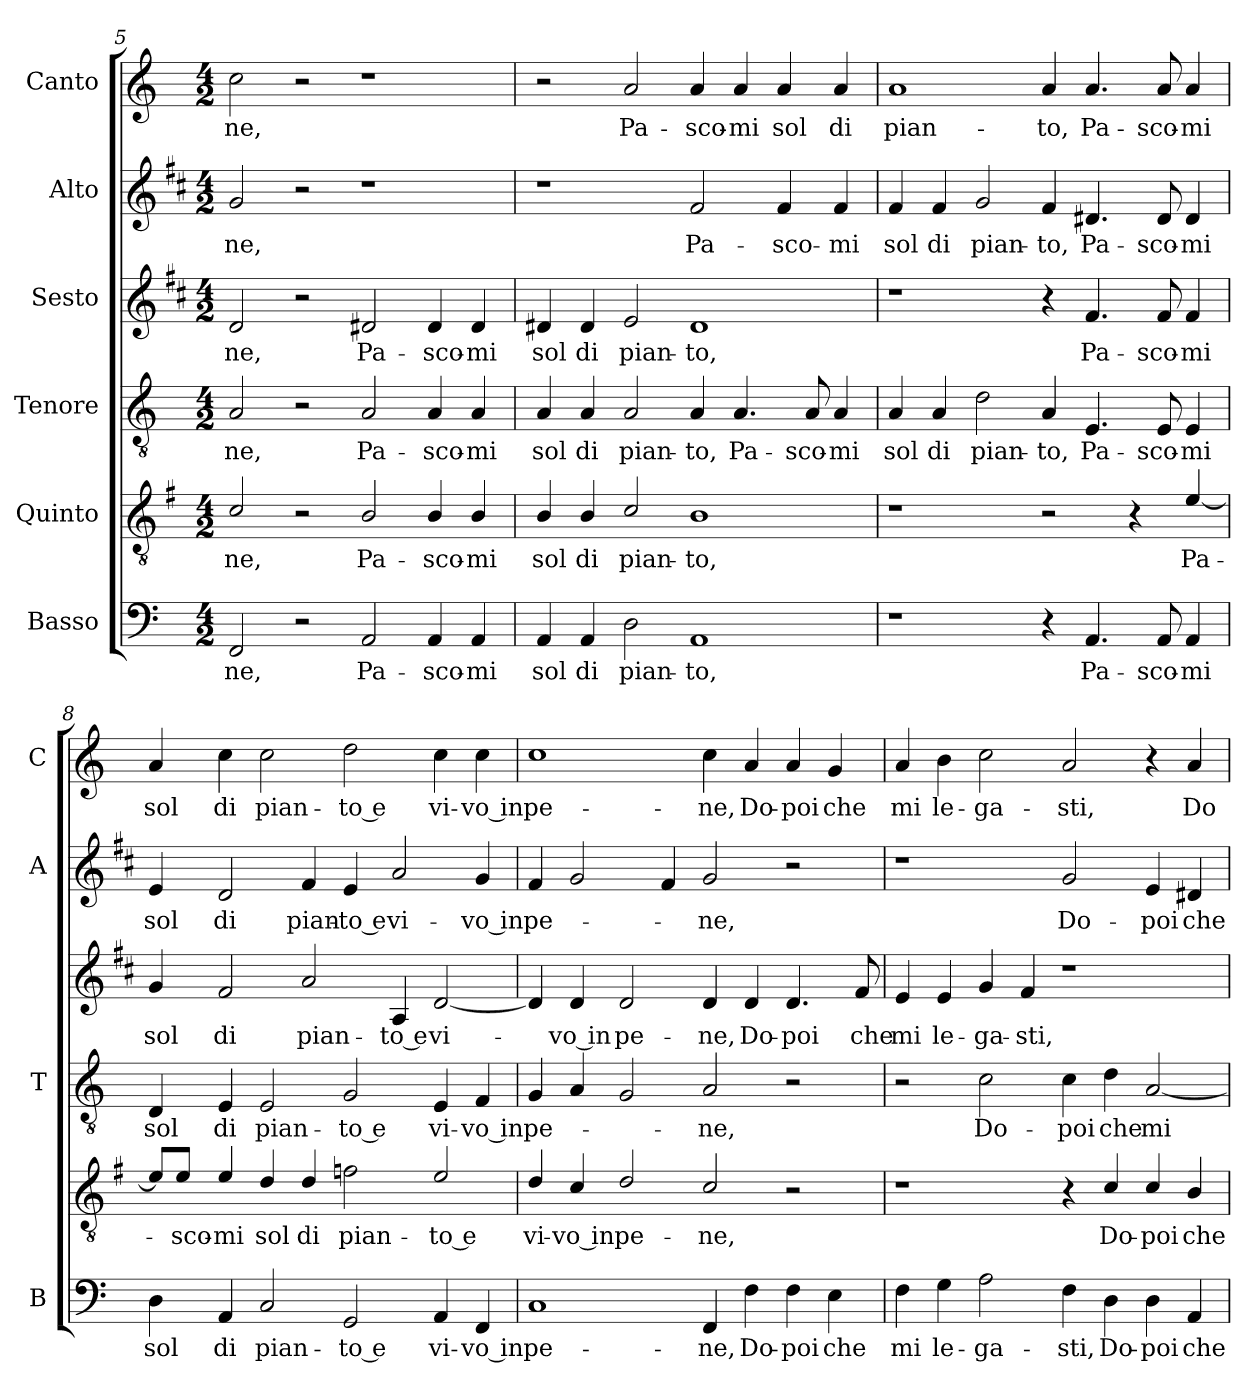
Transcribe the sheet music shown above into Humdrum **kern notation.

**kern	**text	**kern	**text	**kern	**text	**kern	**text	**kern	**text	**kern	**text
*part6	*part6	*part5	*part5	*part4	*part4	*part3	*part3	*part2	*part2	*part1	*part1
*staff6	*staff6	*staff5	*staff5	*staff4	*staff4	*staff3	*staff3	*staff2	*staff2	*staff1	*staff1
*I"Basso	*	*I"Quinto	*	*I"Tenore	*	*I"Sesto	*	*I"Alto	*	*I"Canto	*
*I'B	*	*	*	*I'T	*	*	*	*I'A	*	*I'C	*
*clefF4	*	*clefGv2	*	*clefGv2	*	*clefG2	*	*clefG2	*	*clefG2	*
*	*	*ITrd4c7	*	*	*	*ITrd1c2	*	*ITrd1c2	*	*	*
*k[]	*	*k[]	*	*k[]	*	*k[]	*	*k[]	*	*k[]	*
*C:	*	*C:	*	*C:	*	*C:	*	*C:	*	*C:	*
*M4/2	*	*M4/2	*	*M4/2	*	*M4/2	*	*M4/2	*	*M4/2	*
=5	=5	=5	=5	=5	=5	=5	=5	=5	=5	=5	=5
!	!LO:LY:b	!	!LO:LY:b	!	!LO:LY:b	!	!LO:LY:b	!	!LO:LY:b	!	!LO:LY:b
2FF/	-ne,	2F/	-ne,	2A/	-ne,	2c/	-ne,	2f/	-ne,	2cc\	-ne,
2r	.	2r	.	2r	.	2r	.	2r	.	2r	.
!	!LO:LY:b	!	!LO:LY:b	!	!LO:LY:b	!	!LO:LY:b	!	!	!	!
2AA/	Pa-	2E/	Pa-	2A/	Pa-	2c#X/	Pa-	1r	.	1r	.
!	!LO:LY:b	!	!LO:LY:b	!	!LO:LY:b	!	!LO:LY:b	!	!	!	!
4AA/	-sco-	4E/	-sco-	4A/	-sco-	4c#/	-sco-	.	.	.	.
!	!LO:LY:b	!	!LO:LY:b	!	!LO:LY:b	!	!LO:LY:b	!	!	!	!
4AA/	-mi	4E/	-mi	4A/	-mi	4c#/	-mi	.	.	.	.
=6	=6	=6	=6	=6	=6	=6	=6	=6	=6	=6	=6
!	!LO:LY:b	!	!LO:LY:b	!	!LO:LY:b	!	!LO:LY:b	!	!	!	!
4AA/	sol	4E/	sol	4A/	sol	4c#X/	sol	1r	.	2r	.
!	!LO:LY:b	!	!LO:LY:b	!	!LO:LY:b	!	!LO:LY:b	!	!	!	!
4AA/	di	4E/	di	4A/	di	4c#/	di	.	.	.	.
!	!LO:LY:b	!	!LO:LY:b	!	!LO:LY:b	!	!LO:LY:b	!	!	!	!LO:LY:b
2D\	pian-	2F/	pian-	2A/	pian-	2d/	pian-	.	.	2a/	Pa-
!	!LO:LY:b	!	!LO:LY:b	!	!LO:LY:b	!	!LO:LY:b	!	!LO:LY:b	!	!LO:LY:b
1AA	-to,	1E	-to,	4A/	-to,	1c#	-to,	2e/	Pa-	4a/	-sco-
!	!	!	!	!	!LO:LY:b	!	!	!	!	!	!LO:LY:b
.	.	.	.	4.A/	Pa-	.	.	.	.	4a/	-mi
!	!	!	!	!	!	!	!	!	!LO:LY:b	!	!LO:LY:b
.	.	.	.	.	.	.	.	4e/	-sco-	4a/	sol
!	!	!	!	!	!LO:LY:b	!	!	!	!	!	!
.	.	.	.	8A/	-sco-	.	.	.	.	.	.
!	!	!	!	!	!LO:LY:b	!	!	!	!LO:LY:b	!	!LO:LY:b
.	.	.	.	4A/	-mi	.	.	4e/	-mi	4a/	di
=7	=7	=7	=7	=7	=7	=7	=7	=7	=7	=7	=7
!	!	!	!	!	!LO:LY:b	!	!	!	!LO:LY:b	!	!LO:LY:b
1r	.	1r	.	4A/	sol	1r	.	4e/	sol	1a	pian-
!	!	!	!	!	!LO:LY:b	!	!	!	!LO:LY:b	!	!
.	.	.	.	4A/	di	.	.	4e/	di	.	.
!	!	!	!	!	!LO:LY:b	!	!	!	!LO:LY:b	!	!
.	.	.	.	2d\	pian-	.	.	2f/	pian-	.	.
!	!	!	!	!	!LO:LY:b	!	!	!	!LO:LY:b	!	!LO:LY:b
4r	.	2r	.	4A/	-to,	4r	.	4e/	-to,	4a/	-to,
!	!LO:LY:b	!	!	!	!LO:LY:b	!	!LO:LY:b	!	!LO:LY:b	!	!LO:LY:b
4.AA/	Pa-	.	.	4.E/	Pa-	4.e/	Pa-	4.c#X/	Pa-	4.a/	Pa-
.	.	4r	.	.	.	.	.	.	.	.	.
!	!LO:LY:b	!	!	!	!LO:LY:b	!	!LO:LY:b	!	!LO:LY:b	!	!LO:LY:b
8AA/	-sco-	.	.	8E/	-sco-	8e/	-sco-	8c#/	-sco-	8a/	-sco-
!	!LO:LY:b	!	!LO:LY:b	!	!LO:LY:b	!	!LO:LY:b	!	!LO:LY:b	!	!LO:LY:b
4AA/	-mi	[4A/	Pa-	4E/	-mi	4e/	-mi	4c#/	-mi	4a/	-mi
!!LO:PB:g=z
=8	=8	=8	=8	=8	=8	=8	=8	=8	=8	=8	=8
!	!LO:LY:b	!	!	!	!LO:LY:b	!	!LO:LY:b	!	!LO:LY:b	!	!LO:LY:b
4D\	sol	8A/L]	.	4D/	sol	4f/	sol	4d/	sol	4a/	sol
!	!	!	!LO:LY:b	!	!	!	!	!	!	!	!
.	.	8A/J	-sco-	.	.	.	.	.	.	.	.
!	!LO:LY:b	!	!LO:LY:b	!	!LO:LY:b	!	!LO:LY:b	!	!LO:LY:b	!	!LO:LY:b
4AA/	di	4A/	-mi	4E/	di	2e/	di	2c/	di	4cc\	di
!	!LO:LY:b	!	!LO:LY:b	!	!LO:LY:b	!	!	!	!	!	!LO:LY:b
2C/	pian-	4G/	sol	2E/	pian-	.	.	.	.	2cc\	pian-
!	!	!	!LO:LY:b	!	!	!	!LO:LY:b	!	!LO:LY:b	!	!
.	.	4G/	di	.	.	2g/	pian-	4e/	pian-	.	.
!	!LO:LY:b	!	!LO:LY:b	!	!LO:LY:b	!	!	!	!LO:LY:b	!	!LO:LY:b
2GG/	-to e	2B-X\	pian-	2G/	-to e	.	.	4d/	-to e	2dd\	-to e
!	!	!	!	!	!	!	!LO:LY:b	!	!LO:LY:b	!	!
.	.	.	.	.	.	4G/	-to e	2g/	vi-	.	.
!	!LO:LY:b	!	!LO:LY:b	!	!LO:LY:b	!	!LO:LY:b	!	!	!	!LO:LY:b
4AA/	vi-	2A/	-to e	4E/	vi-	[2c/	vi-	.	.	4cc\	vi-
!	!LO:LY:b	!	!	!	!LO:LY:b	!	!	!	!LO:LY:b	!	!LO:LY:b
4FF/	-vo in	.	.	4F/	-vo in	.	.	4f/	-vo in	4cc\	-vo in
=9	=9	=9	=9	=9	=9	=9	=9	=9	=9	=9	=9
!	!LO:LY:b	!	!LO:LY:b	!	!LO:LY:b	!	!	!	!LO:LY:b	!	!LO:LY:b
1C	pe-	4G/	vi-	4G/	pe-	4c/]	.	4e/	pe-	1cc	pe-
!	!	!	!LO:LY:b	!	!	!	!LO:LY:b	!	!	!	!
.	.	4F/	-vo in	4A/	.	4c/	-vo in	2f/	.	.	.
!	!	!	!LO:LY:b	!	!	!	!LO:LY:b	!	!	!	!
.	.	2G/	pe-	2G/	.	2c/	pe-	.	.	.	.
.	.	.	.	.	.	.	.	4e/	.	.	.
!	!LO:LY:b	!	!LO:LY:b	!	!LO:LY:b	!	!LO:LY:b	!	!LO:LY:b	!	!LO:LY:b
4FF/	-ne,	2F/	-ne,	2A/	-ne,	4c/	-ne,	2f/	-ne,	4cc\	-ne,
!	!LO:LY:b	!	!	!	!	!	!LO:LY:b	!	!	!	!LO:LY:b
4F\	Do-	.	.	.	.	4c/	Do-	.	.	4a/	Do-
!	!LO:LY:b	!	!	!	!	!	!LO:LY:b	!	!	!	!LO:LY:b
4F\	-poi	2r	.	2r	.	4.c/	-poi	2r	.	4a/	-poi
!	!LO:LY:b	!	!	!	!	!	!	!	!	!	!LO:LY:b
4E\	che	.	.	.	.	.	.	.	.	4g/	che
!	!	!	!	!	!	!	!LO:LY:b	!	!	!	!
.	.	.	.	.	.	8e/	che	.	.	.	.
=10	=10	=10	=10	=10	=10	=10	=10	=10	=10	=10	=10
!	!LO:LY:b	!	!	!	!	!	!LO:LY:b	!	!	!	!LO:LY:b
4F\	mi	1r	.	2r	.	4d/	mi	1r	.	4a/	mi
!	!LO:LY:b	!	!	!	!	!	!LO:LY:b	!	!	!	!LO:LY:b
4G\	le-	.	.	.	.	4d/	le-	.	.	4b\	le-
!	!LO:LY:b	!	!	!	!LO:LY:b	!	!LO:LY:b	!	!	!	!LO:LY:b
2A\	-ga-	.	.	2c\	Do-	4f/	-ga-	.	.	2cc\	-ga-
!	!	!	!	!	!	!	!LO:LY:b	!	!	!	!
.	.	.	.	.	.	4e/	-sti,	.	.	.	.
!	!LO:LY:b	!	!	!	!LO:LY:b	!	!	!	!LO:LY:b	!	!LO:LY:b
4F\	-sti,	4r	.	4c\	-poi	1r	.	2f/	Do-	2a/	-sti,
!	!LO:LY:b	!	!LO:LY:b	!	!LO:LY:b	!	!	!	!	!	!
4D\	Do-	4F/	Do-	4d\	che	.	.	.	.	.	.
!	!LO:LY:b	!	!LO:LY:b	!	!LO:LY:b	!	!	!	!LO:LY:b	!	!
4D\	-poi	4F/	-poi	[2A/	mi	.	.	4d/	-poi	4r	.
!	!LO:LY:b	!	!LO:LY:b	!	!	!	!	!	!LO:LY:b	!	!LO:LY:b
4AA/	che	4E/	che	.	.	.	.	4c#X/	che	4a/	Do-
=	=	=	=	=	=	=	=	=	=	=	=
*-	*-	*-	*-	*-	*-	*-	*-	*-	*-	*-	*-
